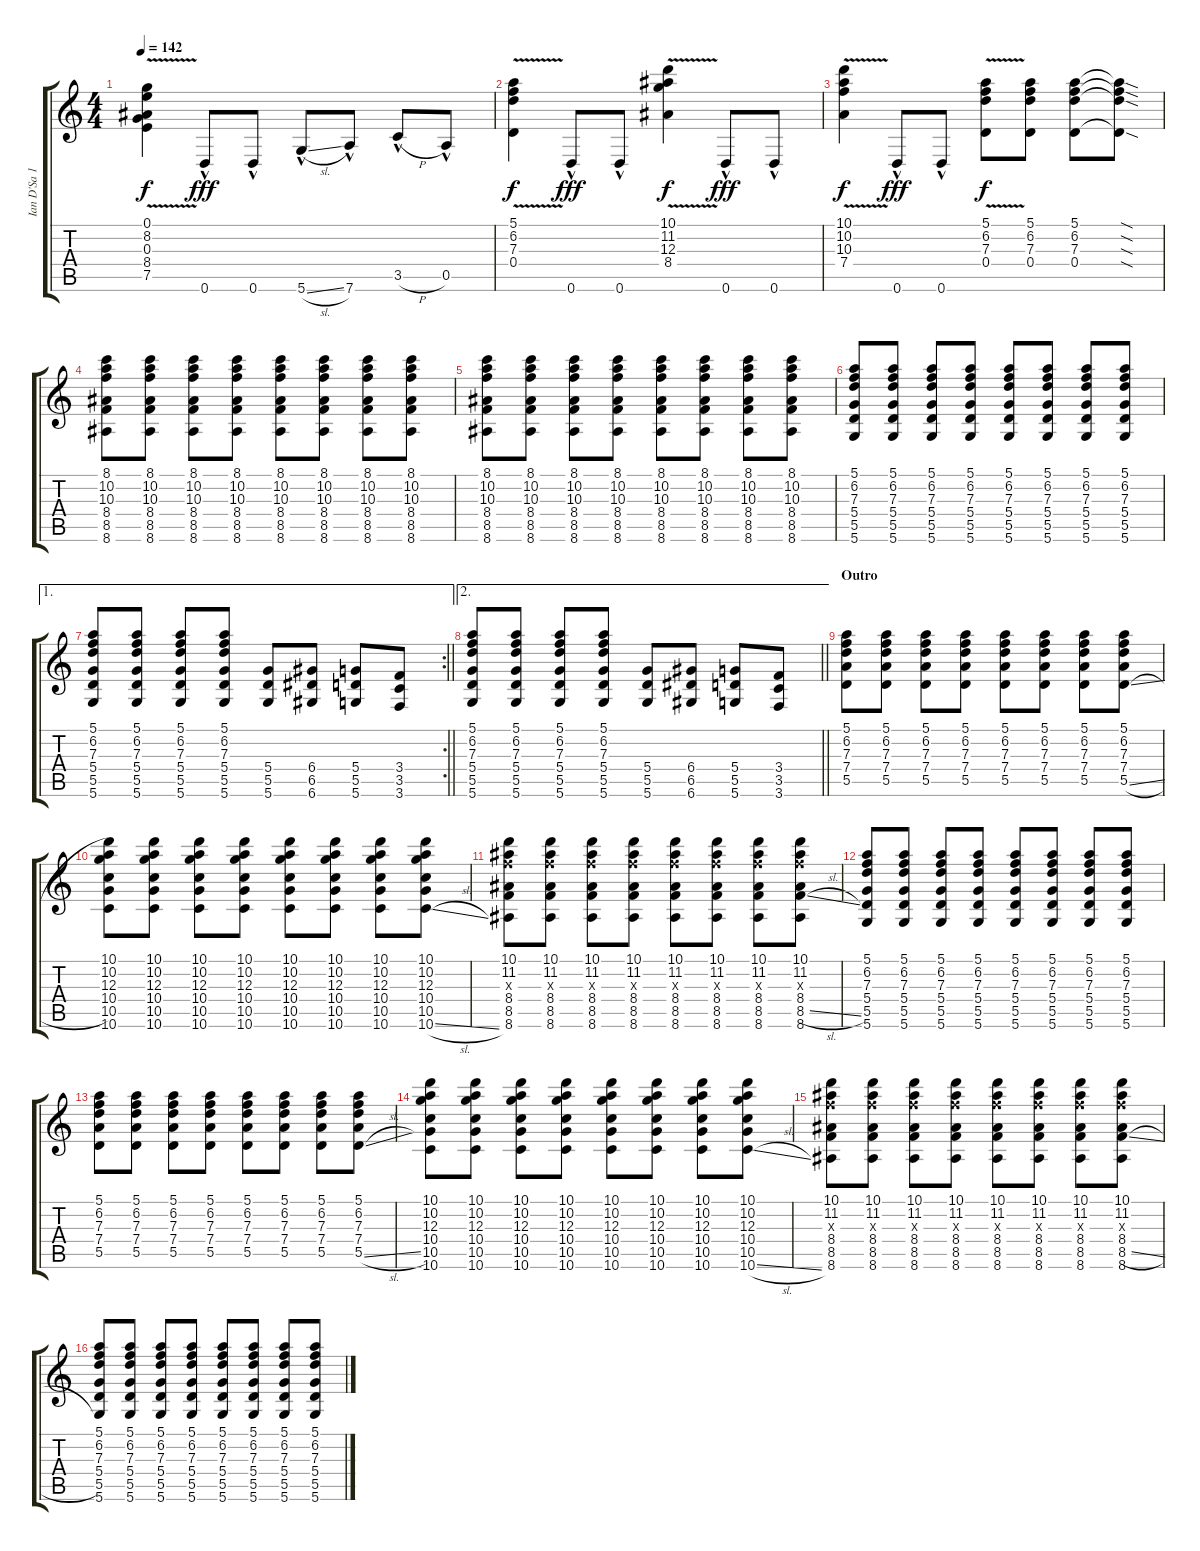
\track ("Ian D'Sa 1" "Ian D'Sa 1") {instrument distortionguitar}
\staff {score tabs}
\tuning (E4 B3 G3 D3 A2 D2) {hide}
\ts (4 4)
\tempo 142
\clef g2
\ks c
(0.1{v} 8.2{v} 0.3{v} 8.4{v} 7.5{v}).4{dy f} 0.6{hac}.8{dy fff} 0.6{hac}.8 5.6{sl hac}.8 7.6{hac}.8 3.5{h hac}.8 0.5{hac}.8 |
(5.1{v} 6.2{v} 7.3{v} 0.4).4{dy f} 0.6{hac}.8{dy fff} 0.6{hac}.8 (10.1{v} 11.2{v} 12.3{v} 8.4).4{dy f} 0.6{hac}.8{dy fff} 0.6{hac}.8 |
(10.1{v} 10.2{v} 10.3{v} 7.4).4{dy f} 0.6{hac}.8{dy fff} 0.6{hac}.8 (5.1{v} 6.2{v} 7.3{v} 0.4).8{dy f} (5.1 6.2 7.3 0.4).8 (5.1 6.2 7.3 0.4).8 (5.1{sod t} 6.2{sod t} 7.3{sod t} 0.4{sod t}).8 |
(8.1 10.2 10.3 8.4 8.5 8.6).8 (8.1 10.2 10.3 8.4 8.5 8.6).8 (8.1 10.2 10.3 8.4 8.5 8.6).8 (8.1 10.2 10.3 8.4 8.5 8.6).8 (8.1 10.2 10.3 8.4 8.5 8.6).8 (8.1 10.2 10.3 8.4 8.5 8.6).8 (8.1 10.2 10.3 8.4 8.5 8.6).8 (8.1 10.2 10.3 8.4 8.5 8.6).8 |
(8.1 10.2 10.3 8.4 8.5 8.6).8 (8.1 10.2 10.3 8.4 8.5 8.6).8 (8.1 10.2 10.3 8.4 8.5 8.6).8 (8.1 10.2 10.3 8.4 8.5 8.6).8 (8.1 10.2 10.3 8.4 8.5 8.6).8 (8.1 10.2 10.3 8.4 8.5 8.6).8 (8.1 10.2 10.3 8.4 8.5 8.6).8 (8.1 10.2 10.3 8.4 8.5 8.6).8 |
(5.1 6.2 7.3 5.4 5.5 5.6).8 (5.1 6.2 7.3 5.4 5.5 5.6).8 (5.1 6.2 7.3 5.4 5.5 5.6).8 (5.1 6.2 7.3 5.4 5.5 5.6).8 (5.1 6.2 7.3 5.4 5.5 5.6).8 (5.1 6.2 7.3 5.4 5.5 5.6).8 (5.1 6.2 7.3 5.4 5.5 5.6).8 (5.1 6.2 7.3 5.4 5.5 5.6).8 |
\ae 1
\rc 2
\barLineRight lightlight
(5.1 6.2 7.3 5.4 5.5 5.6).8 (5.1 6.2 7.3 5.4 5.5 5.6).8 (5.1 6.2 7.3 5.4 5.5 5.6).8 (5.1 6.2 7.3 5.4 5.5 5.6).8 (5.4 5.5 5.6).8 (6.4 6.5 6.6).8 (5.4 5.5 5.6).8 (3.4 3.5 3.6).8 |
\ae 2
\barLineRight lightlight
(5.1 6.2 7.3 5.4 5.5 5.6).8 (5.1 6.2 7.3 5.4 5.5 5.6).8 (5.1 6.2 7.3 5.4 5.5 5.6).8 (5.1 6.2 7.3 5.4 5.5 5.6).8 (5.4 5.5 5.6).8 (6.4 6.5 6.6).8 (5.4 5.5 5.6).8 (3.4 3.5 3.6).8 |
\section ("" "Outro")
(5.1 6.2 7.3 7.4 5.5).8 (5.1 6.2 7.3 7.4 5.5).8 (5.1 6.2 7.3 7.4 5.5).8 (5.1 6.2 7.3 7.4 5.5).8 (5.1 6.2 7.3 7.4 5.5).8 (5.1 6.2 7.3 7.4 5.5).8 (5.1 6.2 7.3 7.4 5.5).8 (5.1 6.2 7.3 7.4 5.5{sl}).8 |
(10.1 10.2 12.3 10.4 10.5 10.6).8 (10.1 10.2 12.3 10.4 10.5 10.6).8 (10.1 10.2 12.3 10.4 10.5 10.6).8 (10.1 10.2 12.3 10.4 10.5 10.6).8 (10.1 10.2 12.3 10.4 10.5 10.6).8 (10.1 10.2 12.3 10.4 10.5 10.6).8 (10.1 10.2 12.3 10.4 10.5 10.6).8 (10.1 10.2 12.3 10.4 10.5 10.6{sl}).8 |
(10.1 11.2 10.3{x} 8.4 8.5 8.6).8 (10.1 11.2 10.3{x} 8.4 8.5 8.6).8 (10.1 11.2 10.3{x} 8.4 8.5 8.6).8 (10.1 11.2 10.3{x} 8.4 8.5 8.6).8 (10.1 11.2 10.3{x} 8.4 8.5 8.6).8 (10.1 11.2 10.3{x} 8.4 8.5 8.6).8 (10.1 11.2 10.3{x} 8.4 8.5 8.6).8 (10.1 11.2 10.3{x} 8.4 8.5{sl} 8.6).8 |
(5.1 6.2 7.3 5.4 5.5 5.6).8 (5.1 6.2 7.3 5.4 5.5 5.6).8 (5.1 6.2 7.3 5.4 5.5 5.6).8 (5.1 6.2 7.3 5.4 5.5 5.6).8 (5.1 6.2 7.3 5.4 5.5 5.6).8 (5.1 6.2 7.3 5.4 5.5 5.6).8 (5.1 6.2 7.3 5.4 5.5 5.6).8 (5.1 6.2 7.3 5.4 5.5 5.6).8 |
(5.1 6.2 7.3 7.4 5.5).8 (5.1 6.2 7.3 7.4 5.5).8 (5.1 6.2 7.3 7.4 5.5).8 (5.1 6.2 7.3 7.4 5.5).8 (5.1 6.2 7.3 7.4 5.5).8 (5.1 6.2 7.3 7.4 5.5).8 (5.1 6.2 7.3 7.4 5.5).8 (5.1 6.2 7.3 7.4 5.5{sl}).8 |
(10.1 10.2 12.3 10.4 10.5 10.6).8 (10.1 10.2 12.3 10.4 10.5 10.6).8 (10.1 10.2 12.3 10.4 10.5 10.6).8 (10.1 10.2 12.3 10.4 10.5 10.6).8 (10.1 10.2 12.3 10.4 10.5 10.6).8 (10.1 10.2 12.3 10.4 10.5 10.6).8 (10.1 10.2 12.3 10.4 10.5 10.6).8 (10.1 10.2 12.3 10.4 10.5 10.6{sl}).8 |
(10.1 11.2 10.3{x} 8.4 8.5 8.6).8 (10.1 11.2 10.3{x} 8.4 8.5 8.6).8 (10.1 11.2 10.3{x} 8.4 8.5 8.6).8 (10.1 11.2 10.3{x} 8.4 8.5 8.6).8 (10.1 11.2 10.3{x} 8.4 8.5 8.6).8 (10.1 11.2 10.3{x} 8.4 8.5 8.6).8 (10.1 11.2 10.3{x} 8.4 8.5 8.6).8 (10.1 11.2 10.3{x} 8.4 8.5{sl} 8.6).8 |
(5.1 6.2 7.3 5.4 5.5 5.6).8 (5.1 6.2 7.3 5.4 5.5 5.6).8 (5.1 6.2 7.3 5.4 5.5 5.6).8 (5.1 6.2 7.3 5.4 5.5 5.6).8 (5.1 6.2 7.3 5.4 5.5 5.6).8 (5.1 6.2 7.3 5.4 5.5 5.6).8 (5.1 6.2 7.3 5.4 5.5 5.6).8 (5.1 6.2 7.3 5.4 5.5 5.6).8
